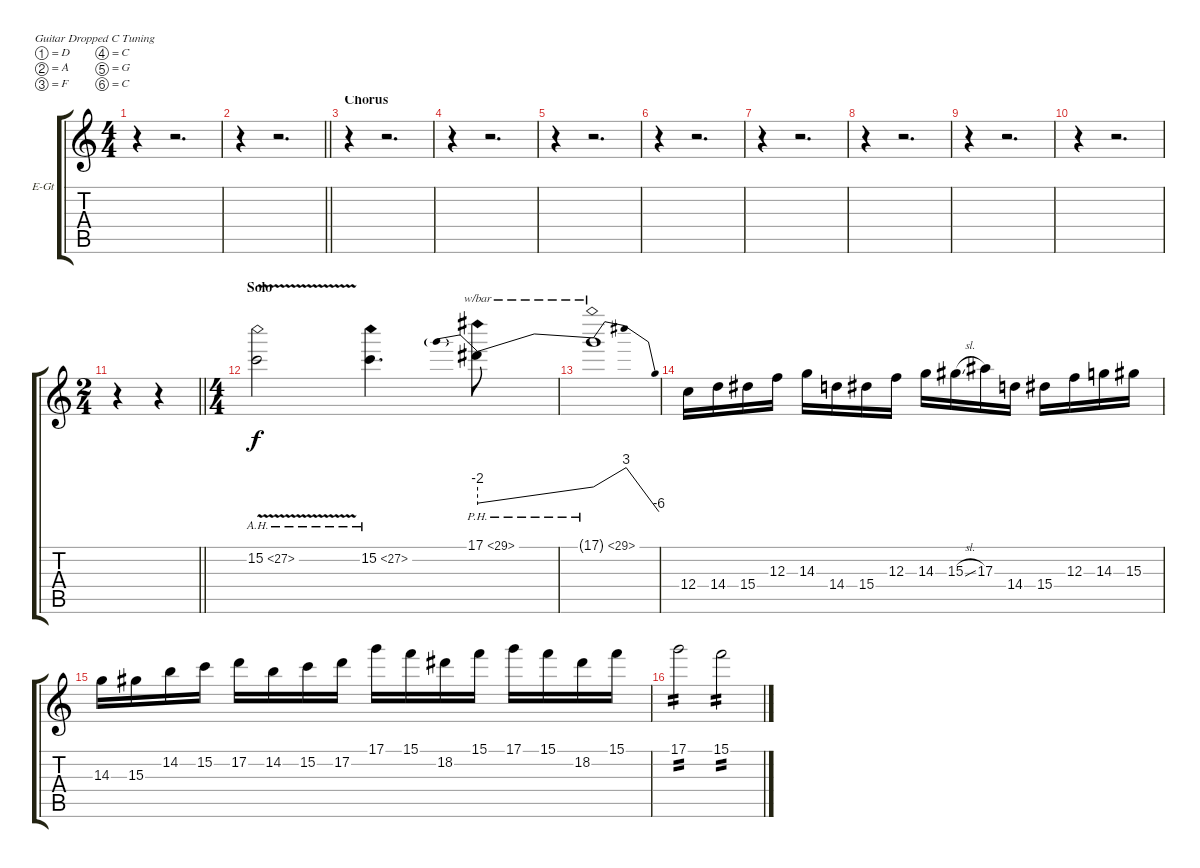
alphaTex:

\bracketExtendMode groupsimilarinstruments
\firstSystemTrackNameOrientation horizontal
\otherSystemsTrackNameOrientation horizontal
\track ("Solo 1" "E-Gt") {instrument overdrivenguitar}
\staff {score tabs}
\tuning (D4 A3 F3 C3 G2 C2)
\ts (4 4)
\tempo (94 hide)
\clef g2
\ks c
r.4{dy f} r.2{d} |
\barLineRight lightlight
r.4 r.2{d} |
\section ("" "Chorus")
r.4 r.2{d} |
r.4 r.2{d} |
r.4 r.2{d} |
r.4 r.2{d} |
r.4 r.2{d} |
r.4 r.2{d} |
r.4 r.2{d} |
r.4 r.2{d} |
\ts (2 4)
\beaming (8 2 2)
\tempo (193 1 hide)
\barLineRight lightlight
r.4 r.4 |
\ts (4 4)
\beaming (8 2 2 2 2)
\section ("" "Solo")
\tempo (193 hide)
15.2{ah 12 v}.2 15.2{ah 12}.4{d} 17.1{ph 12}.8{tbe (predivedive default 0 -8 60 0)} |
17.1{ph 12 t}.1{tbe (dip default 0 0 30 12 60 -24)} |
12.4.16 14.4.16 15.4.16 12.3.16 14.3.16 14.4.16 15.4.16 12.3.16 14.3.16 15.3{sl}.16 17.3.16 14.4.16 15.4.16 12.3.16 14.3.16 15.3.16 |
\tempo (188 1 hide)
14.3.16 15.3.16 14.2.16 15.2.16 17.2.16 14.2.16 15.2.16 17.2.16 17.1.16 15.1.16 18.2.16 15.1.16 17.1.16 15.1.16 18.2.16 15.1.16 |
\tempo (188 hide)
17.1.2{tp 2} 15.1.2{tp 2}
